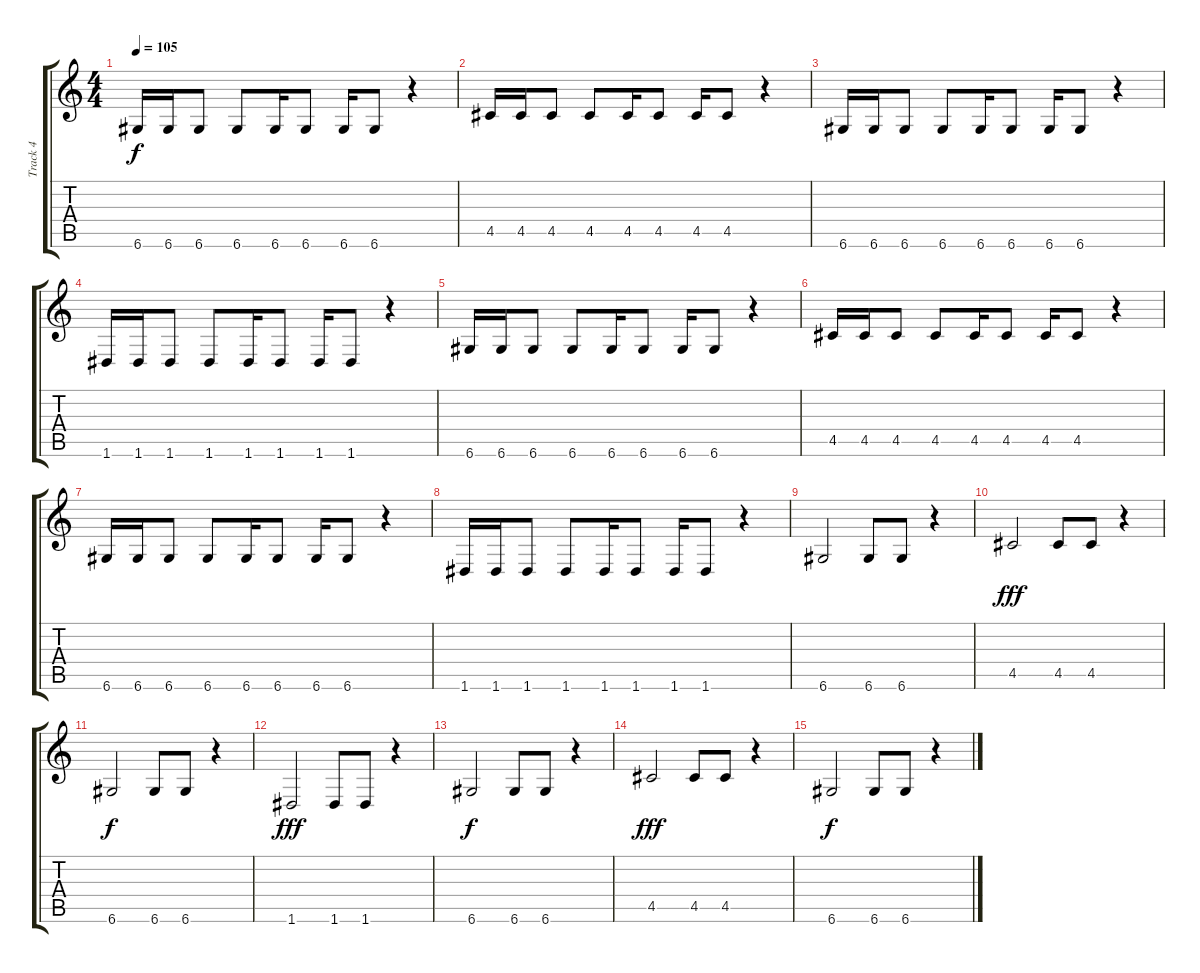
\track ("Track 4" "Track 4") {instrument electricbassfinger}
\staff {score tabs}
\tuning (E4 B3 G3 D3 A2 D2) {hide}
\ts (4 4)
\tempo 105
\clef g2
\ks c
6.6.16{dy f} 6.6.16 6.6.8 6.6.8 6.6.16 6.6.8 6.6.16 6.6.8 r.4 |
4.5.16 4.5.16 4.5.8 4.5.8 4.5.16 4.5.8 4.5.16 4.5.8 r.4 |
6.6.16 6.6.16 6.6.8 6.6.8 6.6.16 6.6.8 6.6.16 6.6.8 r.4 |
1.6.16 1.6.16 1.6.8 1.6.8 1.6.16 1.6.8 1.6.16 1.6.8 r.4 |
6.6.16 6.6.16 6.6.8 6.6.8 6.6.16 6.6.8 6.6.16 6.6.8 r.4 |
4.5.16 4.5.16 4.5.8 4.5.8 4.5.16 4.5.8 4.5.16 4.5.8 r.4 |
6.6.16 6.6.16 6.6.8 6.6.8 6.6.16 6.6.8 6.6.16 6.6.8 r.4 |
1.6.16 1.6.16 1.6.8 1.6.8 1.6.16 1.6.8 1.6.16 1.6.8 r.4 |
6.6.2 6.6.8 6.6.8 r.4 |
4.5.2{dy fff} 4.5.8 4.5.8 r.4 |
6.6.2{dy f} 6.6.8 6.6.8 r.4 |
1.6.2{dy fff} 1.6.8 1.6.8 r.4 |
6.6.2{dy f} 6.6.8 6.6.8 r.4 |
4.5.2{dy fff} 4.5.8 4.5.8 r.4 |
6.6.2{dy f} 6.6.8 6.6.8 r.4
